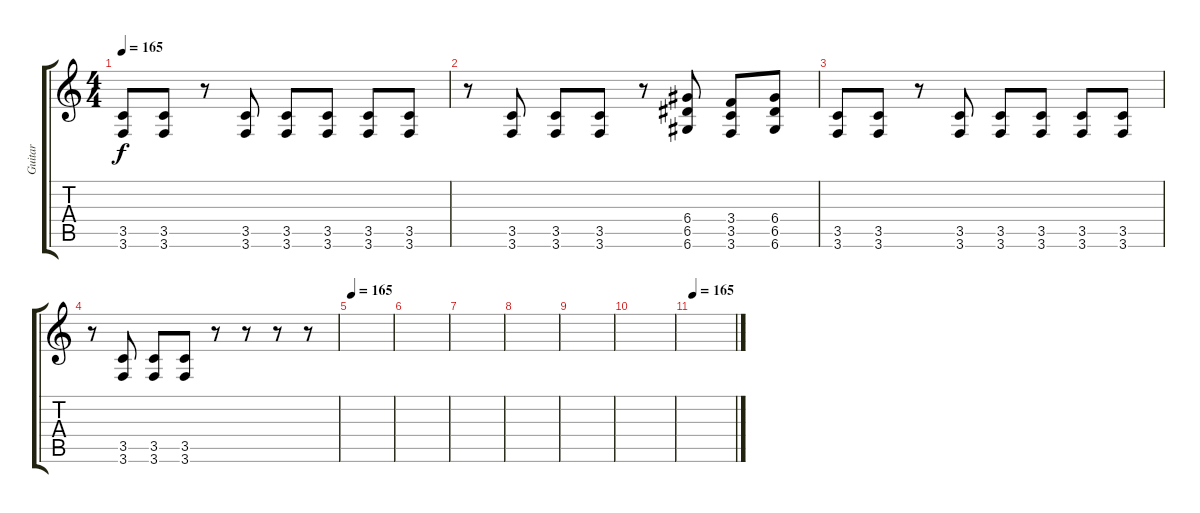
\track ("Guitar" "Guitar") {instrument distortionguitar}
\staff {score tabs}
\tuning (E4 B3 G3 D3 A2 D2) {hide}
\ts (4 4)
\tempo 165
\clef g2
\ks c
(3.5 3.6).8{dy f} (3.5 3.6).8 r.8 (3.5 3.6).8 (3.5 3.6).8 (3.5 3.6).8 (3.5 3.6).8 (3.5 3.6).8 |
r.8 (3.5 3.6).8 (3.5 3.6).8 (3.5 3.6).8 r.8 (6.4 6.5 6.6).8 (3.4 3.5 3.6).8 (6.4 6.5 6.6).8 |
(3.5 3.6).8 (3.5 3.6).8 r.8 (3.5 3.6).8 (3.5 3.6).8 (3.5 3.6).8 (3.5 3.6).8 (3.5 3.6).8 |
r.8 (3.5 3.6).8 (3.5 3.6).8 (3.5 3.6).8 r.8 r.8 r.8 r.8 |
\tempo 162
\tempo 165
|
|
|
|
|
|
\tempo 165
